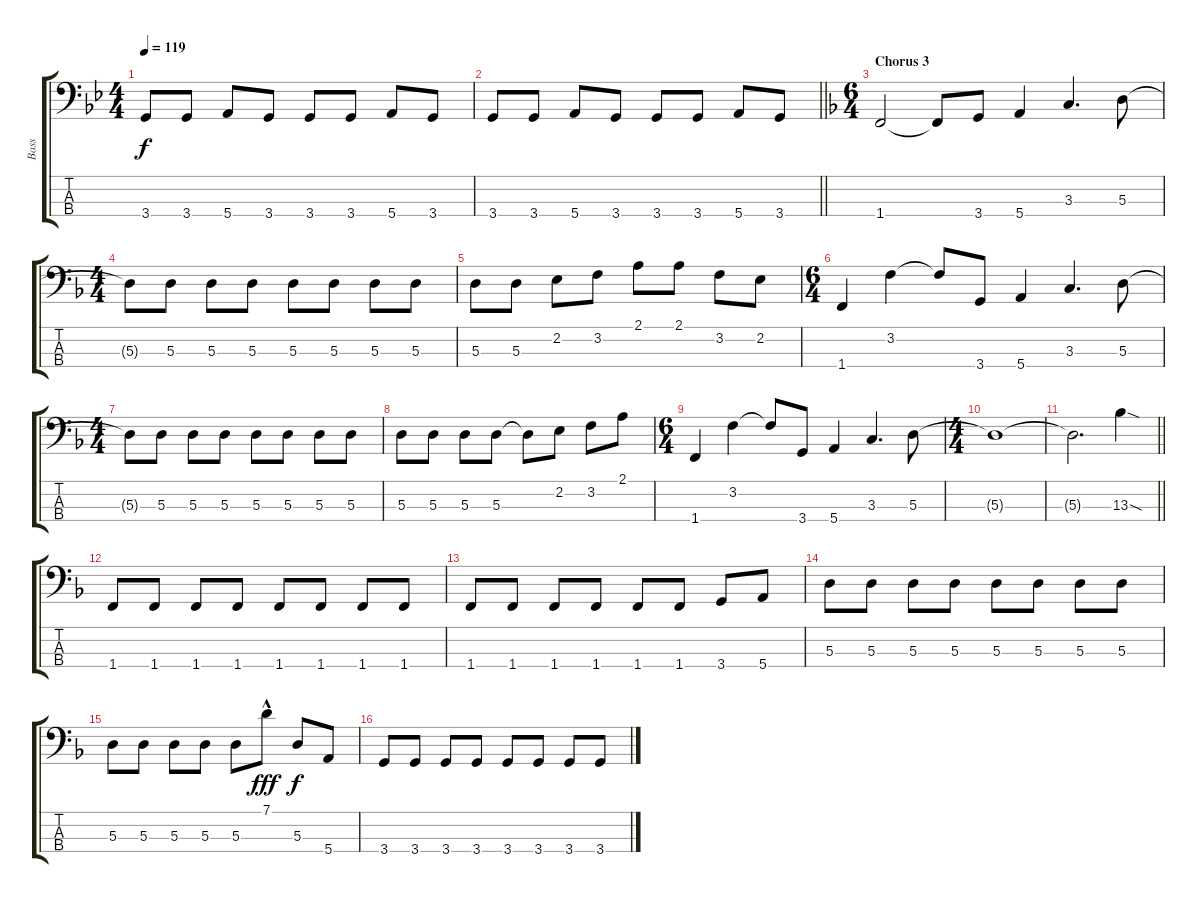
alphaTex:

\track ("Bass" "Bass") {instrument electricbassfinger}
\staff {score tabs}
\tuning (G2 D2 A1 E1) {hide}
\ts (4 4)
\tempo 119
\clef f4
\ks bb
3.4.8{dy f} 3.4.8 5.4.8 3.4.8 3.4.8 3.4.8 5.4.8 3.4.8 |
\barLineRight lightlight
3.4.8 3.4.8 5.4.8 3.4.8 3.4.8 3.4.8 5.4.8 3.4.8 |
\ts (6 4)
\section ("" "Chorus 3")
\ks f
1.4.2 1.4{t}.8 3.4.8 5.4.4 3.3.4{d} 5.3.8 |
\ts (4 4)
5.3{t}.8 5.3.8 5.3.8 5.3.8 5.3.8 5.3.8 5.3.8 5.3.8 |
5.3.8 5.3.8 2.2.8 3.2.8 2.1.8 2.1.8 3.2.8 2.2.8 |
\ts (6 4)
1.4.4 3.2.4 3.2{t}.8 3.4.8 5.4.4 3.3.4{d} 5.3.8 |
\ts (4 4)
5.3{t}.8 5.3.8 5.3.8 5.3.8 5.3.8 5.3.8 5.3.8 5.3.8 |
5.3.8 5.3.8 5.3.8 5.3.8 5.3{t}.8 2.2.8 3.2.8 2.1.8 |
\ts (6 4)
1.4.4 3.2.4 3.2{t}.8 3.4.8 5.4.4 3.3.4{d} 5.3.8 |
\ts (4 4)
5.3{t}.1 |
\barLineRight lightlight
5.3{t}.2{d} 13.3{sod}.4 |
\section ("" "")
1.4.8 1.4.8 1.4.8 1.4.8 1.4.8 1.4.8 1.4.8 1.4.8 |
1.4.8 1.4.8 1.4.8 1.4.8 1.4.8 1.4.8 3.4.8 5.4.8 |
5.3.8 5.3.8 5.3.8 5.3.8 5.3.8 5.3.8 5.3.8 5.3.8 |
5.3.8 5.3.8 5.3.8 5.3.8 5.3.8 7.1{hac}.8{dy fff} 5.3.8{dy f} 5.4.8 |
3.4.8 3.4.8 3.4.8 3.4.8 3.4.8 3.4.8 3.4.8 3.4.8
